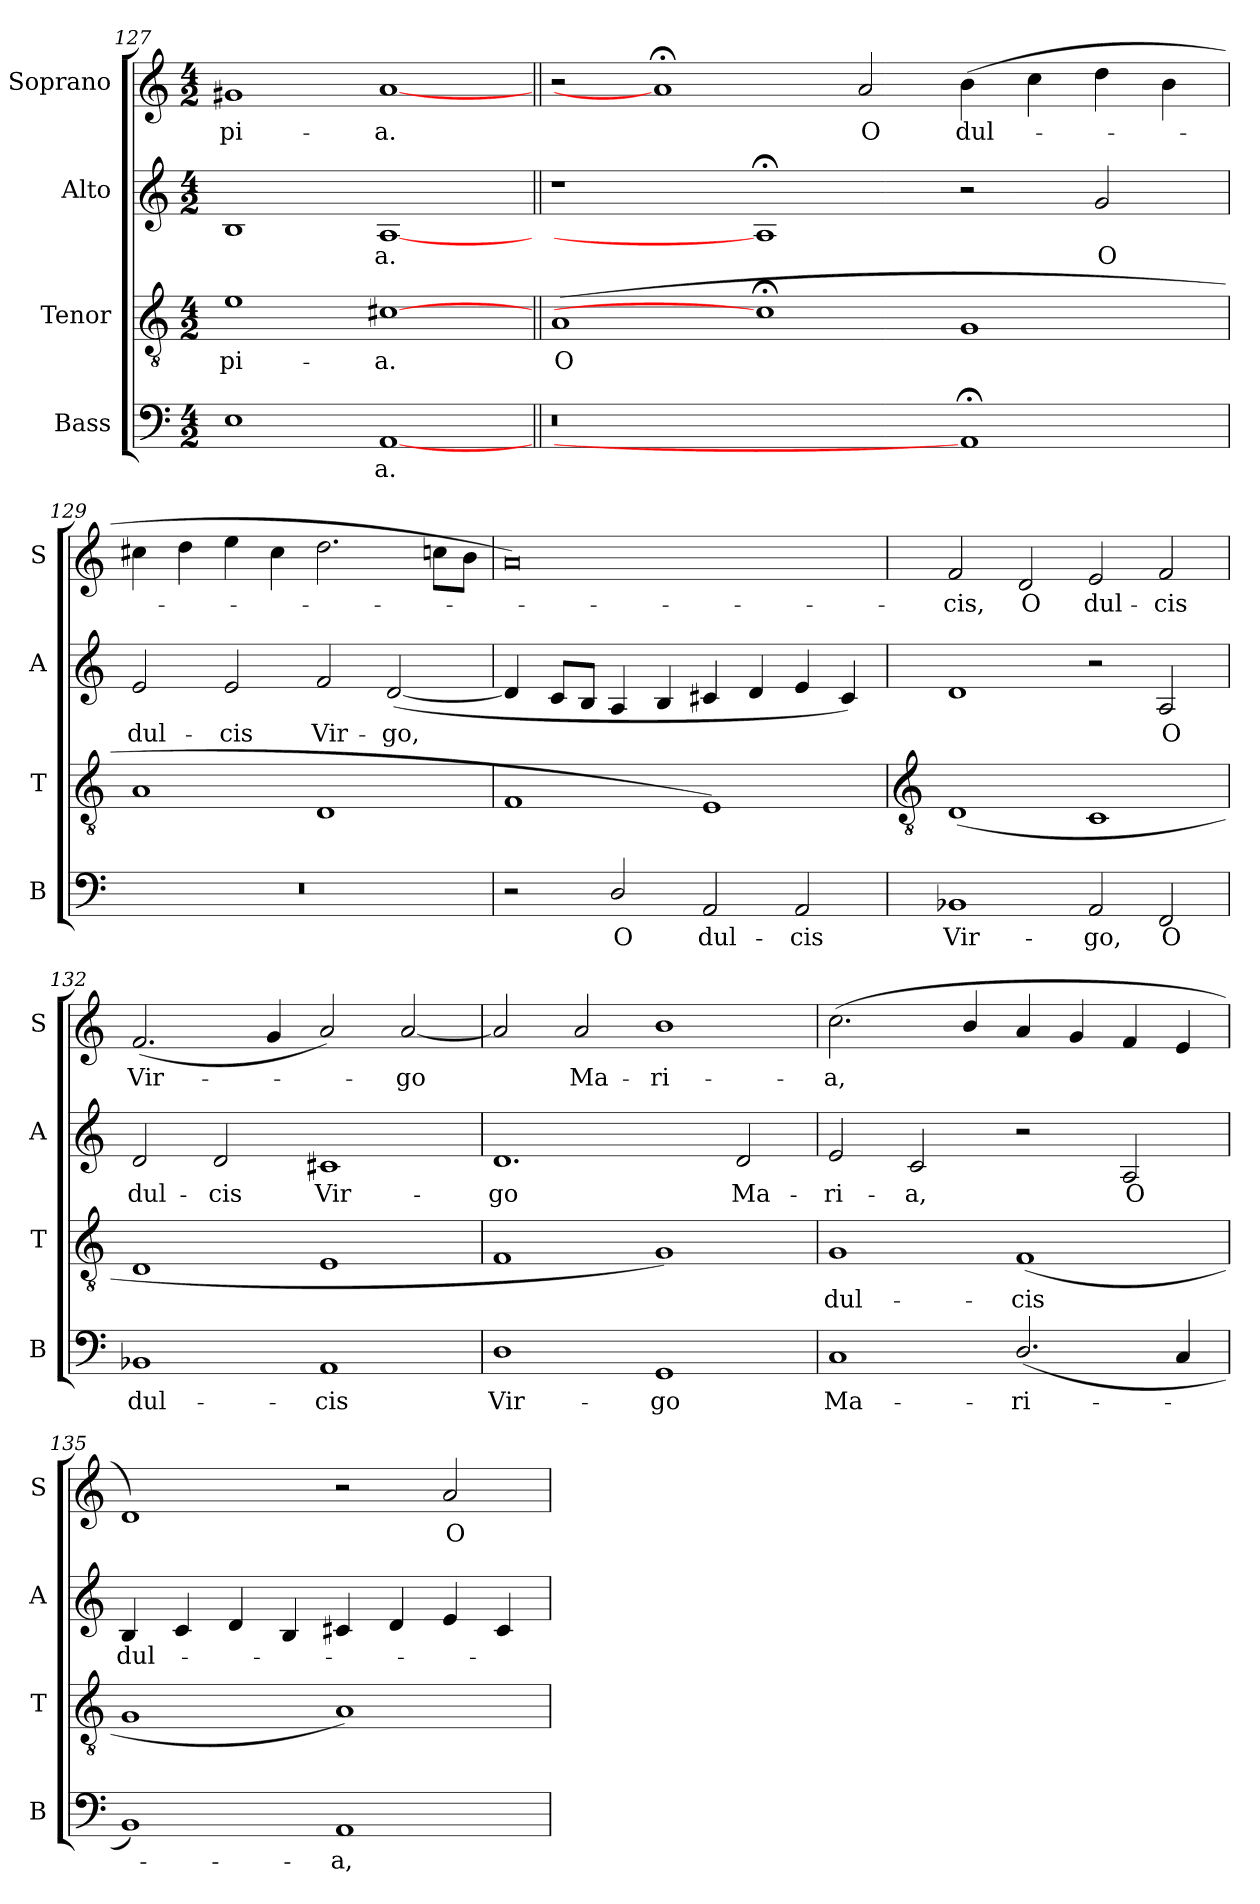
**kern	**text	**kern	**text	**kern	**text	**kern	**text
*part4	*part4	*part3	*part3	*part2	*part2	*part1	*part1
*staff4	*staff4	*staff3	*staff3	*staff2	*staff2	*staff1	*staff1
*I"Bass	*	*I"Tenor	*	*I"Alto	*	*I"Soprano	*
*I'B	*	*I'T	*	*I'A	*	*I'S	*
*clefF4	*	*clefGv2	*	*clefG2	*	*clefG2	*
*k[]	*	*k[]	*	*k[]	*	*k[]	*
*C:	*	*C:	*	*C:	*	*C:	*
*M4/2	*	*M4/2	*	*M4/2	*	*M4/2	*
=127	=127	=127	=127	=127	=127	=127	=127
!	!	!	!LO:LY:b	!	!	!	!LO:LY:b
1E	.	1e	pi-	1B	.	1g#X	pi-
!	!LO:LY:b	!	!LO:LY:b	!	!LO:LY:b	!	!LO:LY:b
[1AA	a.	[1c#X	-a.	[1A	a.	[1a	-a.
=128||	=128||	=128||	=128||	=128||	=128||	=128||	=128||
!	!	!	!LO:LY:b	!	!	!	!
0r	.	(<1A	O	1r	.	2r	.
.	.	.	.	.	.	1a;<]	.
.	.	1c#;<]	.	1A;<]	.	.	.
!	!	!	!	!	!	!	!LO:LY:b
.	.	.	.	.	.	2a	O
!	!	!	!	!	!	!	!LO:LY:b
1AA;<]	.	1G	.	2r	.	(>4b	dul-
.	.	.	.	.	.	4cc	.
!	!	!	!	!	!LO:LY:b	!	!
.	.	.	.	2g	O	4dd	.
.	.	.	.	.	.	4b	.
=129	=129	=129	=129	=129	=129	=129	=129
!	!	!	!	!	!LO:LY:b	!	!
0r	.	1A	.	2e	dul-	4cc#X	.
.	.	.	.	.	.	4dd	.
!	!	!	!	!	!LO:LY:b	!	!
.	.	.	.	2e	-cis	4ee	.
.	.	.	.	.	.	4cc#	.
!	!	!	!	!	!LO:LY:b	!	!
.	.	1D	.	2f	Vir-	2.dd	.
!	!	!	!	!	!LO:LY:b	!	!
.	.	.	.	(<[2d	-go,	.	.
.	.	.	.	.	.	8ccL	.
.	.	.	.	.	.	8bJ	.
=130	=130	=130	=130	=130	=130	=130	=130
2r	.	1F	.	4d]	.	0a)	.
.	.	.	.	8cL	.	.	.
.	.	.	.	8BJ	.	.	.
!	!LO:LY:b	!	!	!	!	!	!
2D/	O	.	.	4A	.	.	.
.	.	.	.	4B	.	.	.
!	!LO:LY:b	!	!	!	!	!	!
2AA	dul-	1E)	.	4c#X	.	.	.
.	.	.	.	4d	.	.	.
!	!LO:LY:b	!	!	!	!	!	!
2AA	-cis	.	.	4e	.	.	.
.	.	.	.	4c#)	.	.	.
!!LO:LB:g=z
=131	=131	=131	=131	=131	=131	=131	=131
*	*	*clefGv2	*	*	*	*	*
!	!LO:LY:b	!	!	!	!	!	!LO:LY:b
1BB-X	Vir-	(<1D	.	1d	.	2f	-cis,
!	!	!	!	!	!	!	!LO:LY:b
.	.	.	.	.	.	2d	O
!	!LO:LY:b	!	!	!	!	!	!LO:LY:b
2AA	-go,	1C	.	2r	.	2e	dul-
!	!LO:LY:b	!	!	!	!LO:LY:b	!	!LO:LY:b
2FF	O	.	.	2A	O	2f	-cis
=132	=132	=132	=132	=132	=132	=132	=132
!	!LO:LY:b	!	!	!	!LO:LY:b	!	!LO:LY:b
1BB-X	dul-	1D	.	2d	dul-	(<2.f	Vir-
!	!	!	!	!	!LO:LY:b	!	!
.	.	.	.	2d	-cis	.	.
.	.	.	.	.	.	4g	.
!	!LO:LY:b	!	!	!	!LO:LY:b	!	!
1AA	-cis	1E	.	1c#X	Vir-	2a)	.
!	!	!	!	!	!	!	!LO:LY:b
.	.	.	.	.	.	[2a	go
=133	=133	=133	=133	=133	=133	=133	=133
!	!LO:LY:b	!	!	!	!LO:LY:b	!	!
1D	Vir-	1F	.	1.d	-go	2a]	.
!	!	!	!	!	!	!	!LO:LY:b
.	.	.	.	.	.	2a	Ma-
!	!LO:LY:b	!	!	!	!	!	!LO:LY:b
1GG	-go	1G)	.	.	.	1b	-ri-
!	!	!	!	!	!LO:LY:b	!	!
.	.	.	.	2d	Ma-	.	.
=134	=134	=134	=134	=134	=134	=134	=134
!	!LO:LY:b	!	!LO:LY:b	!	!LO:LY:b	!	!LO:LY:b
1C	Ma-	1G	dul-	2e	-ri-	(<2.cc	-a,
!	!	!	!	!	!LO:LY:b	!	!
.	.	.	.	2c	-a,	.	.
.	.	.	.	.	.	4b/	.
!	!LO:LY:b	!	!LO:LY:b	!	!	!	!
(<2.D/	-ri-	(<1F	-cis	2r	.	4a	.
.	.	.	.	.	.	4g	.
!	!	!	!	!	!LO:LY:b	!	!
.	.	.	.	2A	O	4f	.
4C	.	.	.	.	.	4e	.
=135	=135	=135	=135	=135	=135	=135	=135
!	!	!	!	!	!LO:LY:b	!	!
1BB)	.	1G	.	4B	dul-	1d)	.
.	.	.	.	4c	.	.	.
.	.	.	.	4d	.	.	.
.	.	.	.	4B	.	.	.
!	!LO:LY:b	!	!	!	!	!	!
1AA	a,	1A)	.	4c#X	.	2r	.
.	.	.	.	4d	.	.	.
!	!	!	!	!	!	!	!LO:LY:b
.	.	.	.	4e	.	2a	O
.	.	.	.	4c#	.	.	.
=	=	=	=	=	=	=	=
*-	*-	*-	*-	*-	*-	*-	*-
